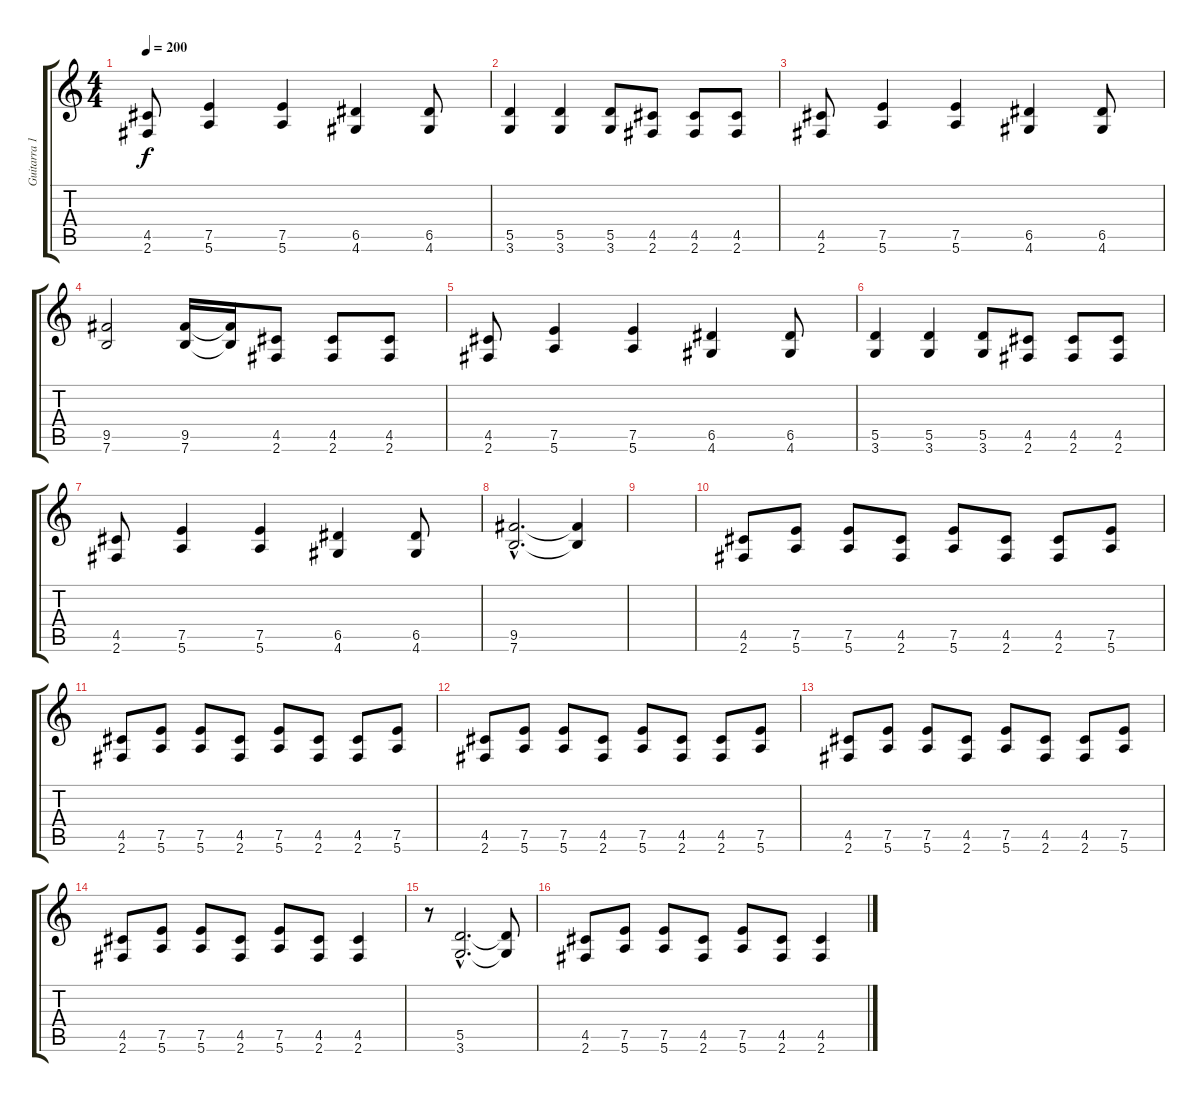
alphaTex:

\track ("Guitarra 1 (Aldana)" "Guitarra 1") {instrument distortionguitar}
\staff {score tabs}
\tuning (E4 B3 G3 D3 A2 E2) {hide}
\ts (4 4)
\tempo 200
\clef g2
\ks c
(4.5 2.6).8{dy f} (7.5 5.6).4 (7.5 5.6).4 (6.5 4.6).4 (6.5 4.6).8 |
(5.5 3.6).4 (5.5 3.6).4 (5.5 3.6).8 (4.5 2.6).8 (4.5 2.6).8 (4.5 2.6).8 |
(4.5 2.6).8 (7.5 5.6).4 (7.5 5.6).4 (6.5 4.6).4 (6.5 4.6).8 |
(9.5 7.6).2 (9.5 7.6).16 (9.5{t} 7.6{t}).16 (4.5 2.6).8 (4.5 2.6).8 (4.5 2.6).8 |
(4.5 2.6).8 (7.5 5.6).4 (7.5 5.6).4 (6.5 4.6).4 (6.5 4.6).8 |
(5.5 3.6).4 (5.5 3.6).4 (5.5 3.6).8 (4.5 2.6).8 (4.5 2.6).8 (4.5 2.6).8 |
(4.5 2.6).8 (7.5 5.6).4 (7.5 5.6).4 (6.5 4.6).4 (6.5 4.6).8 |
(9.5{hac} 7.6{hac}).2{d} (9.5{t} 7.6{t}).4 |
|
(4.5 2.6).8 (7.5 5.6).8 (7.5 5.6).8 (4.5 2.6).8 (7.5 5.6).8 (4.5 2.6).8 (4.5 2.6).8 (7.5 5.6).8 |
(4.5 2.6).8 (7.5 5.6).8 (7.5 5.6).8 (4.5 2.6).8 (7.5 5.6).8 (4.5 2.6).8 (4.5 2.6).8 (7.5 5.6).8 |
(4.5 2.6).8 (7.5 5.6).8 (7.5 5.6).8 (4.5 2.6).8 (7.5 5.6).8 (4.5 2.6).8 (4.5 2.6).8 (7.5 5.6).8 |
(4.5 2.6).8 (7.5 5.6).8 (7.5 5.6).8 (4.5 2.6).8 (7.5 5.6).8 (4.5 2.6).8 (4.5 2.6).8 (7.5 5.6).8 |
(4.5 2.6).8 (7.5 5.6).8 (7.5 5.6).8 (4.5 2.6).8 (7.5 5.6).8 (4.5 2.6).8 (4.5 2.6).4 |
r.8 (5.5{hac} 3.6{hac}).2{d} (5.5{t} 3.6{t}).8 |
(4.5 2.6).8 (7.5 5.6).8 (7.5 5.6).8 (4.5 2.6).8 (7.5 5.6).8 (4.5 2.6).8 (4.5 2.6).4
